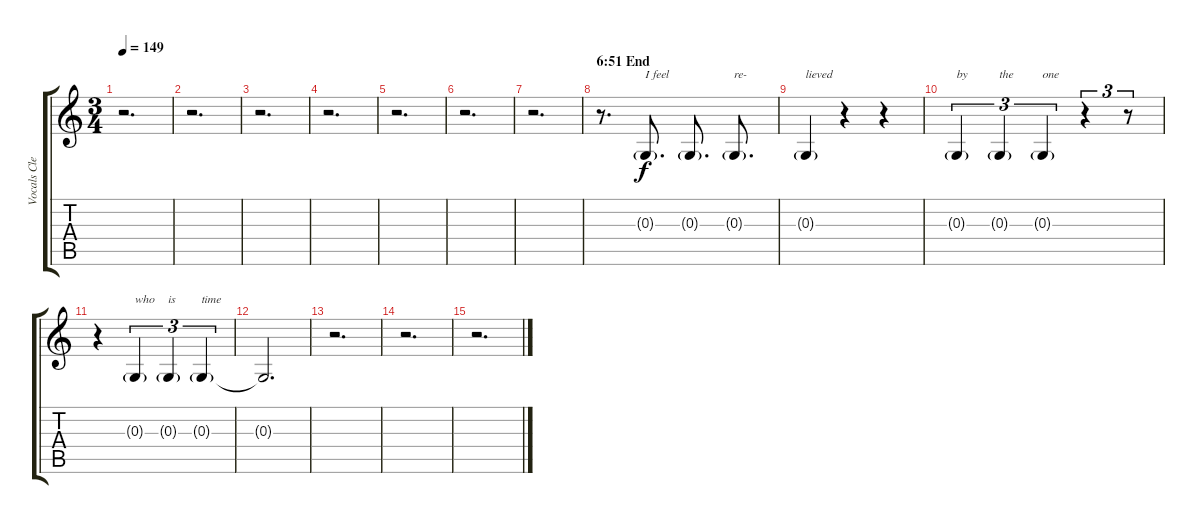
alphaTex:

\track ("Vocals Clean" "Vocals Cle") {instrument pad4choir}
\staff {score tabs}
\tuning (E4 B3 G3 D3 A2 E2) {hide}
\ts (3 4)
\tempo 149
\clef g2
\ks c
r.2{d dy f} |
r.2{d} |
r.2{d} |
r.2{d} |
r.2{d} |
r.2{d} |
r.2{d} |
\section ("" "6:51 End")
r.8{d} 0.3{g}.8{d txt "I feel"} 0.3{g}.8{d} 0.3{g}.8{d txt "re-"} |
0.3{g}.4{txt "lieved"} r.4 r.4 |
0.3{g}.4{tu (3 2) txt "by"} 0.3{g}.4{tu (3 2) txt "the"} 0.3{g}.4{tu (3 2) txt "one"} r.4{tu (3 2)} r.8{tu (3 2)} |
r.4 0.3{g}.4{tu (3 2) txt "who"} 0.3{g}.4{tu (3 2) txt "is"} 0.3{g}.4{tu (3 2) txt "time"} |
0.3{t}.2{d} |
r.2{d} |
r.2{d} |
r.2{d}
